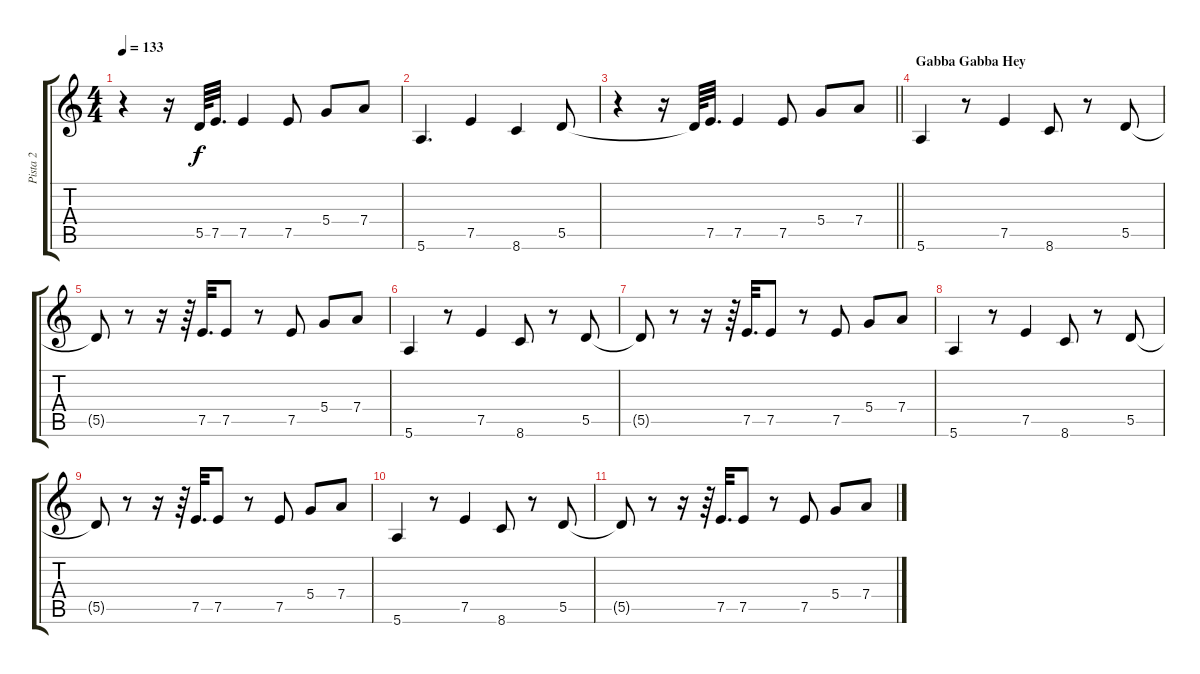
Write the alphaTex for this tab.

\track ("Pista 2" "Pista 2") {instrument overdrivenguitar}
\staff {score tabs}
\tuning (E4 B3 G3 D3 A2 E2) {hide}
\ts (4 4)
\tempo 133
\clef g2
\ks c
r.4{dy f} r.16 5.5{t}.64 7.5.32{d} 7.5.4 7.5.8 5.4.8 7.4.8 |
5.6.4{d} 7.5.4 8.6.4 5.5.8 |
\barLineRight lightlight
r.4 r.16 5.5{t}.64 7.5.32{d} 7.5.4 7.5.8 5.4.8 7.4.8 |
\section ("" "Gabba Gabba Hey")
5.6.4 r.8 7.5.4 8.6.8 r.8 5.5.8 |
5.5{t}.8 r.8 r.16 r.64 7.5.32{d} 7.5.8 r.8 7.5.8 5.4.8 7.4.8 |
5.6.4 r.8 7.5.4 8.6.8 r.8 5.5.8 |
5.5{t}.8 r.8 r.16 r.64 7.5.32{d} 7.5.8 r.8 7.5.8 5.4.8 7.4.8 |
5.6.4 r.8 7.5.4 8.6.8 r.8 5.5.8 |
5.5{t}.8 r.8 r.16 r.64 7.5.32{d} 7.5.8 r.8 7.5.8 5.4.8 7.4.8 |
5.6.4 r.8 7.5.4 8.6.8 r.8 5.5.8 |
5.5{t}.8 r.8 r.16 r.64 7.5.32{d} 7.5.8 r.8 7.5.8 5.4.8 7.4.8
